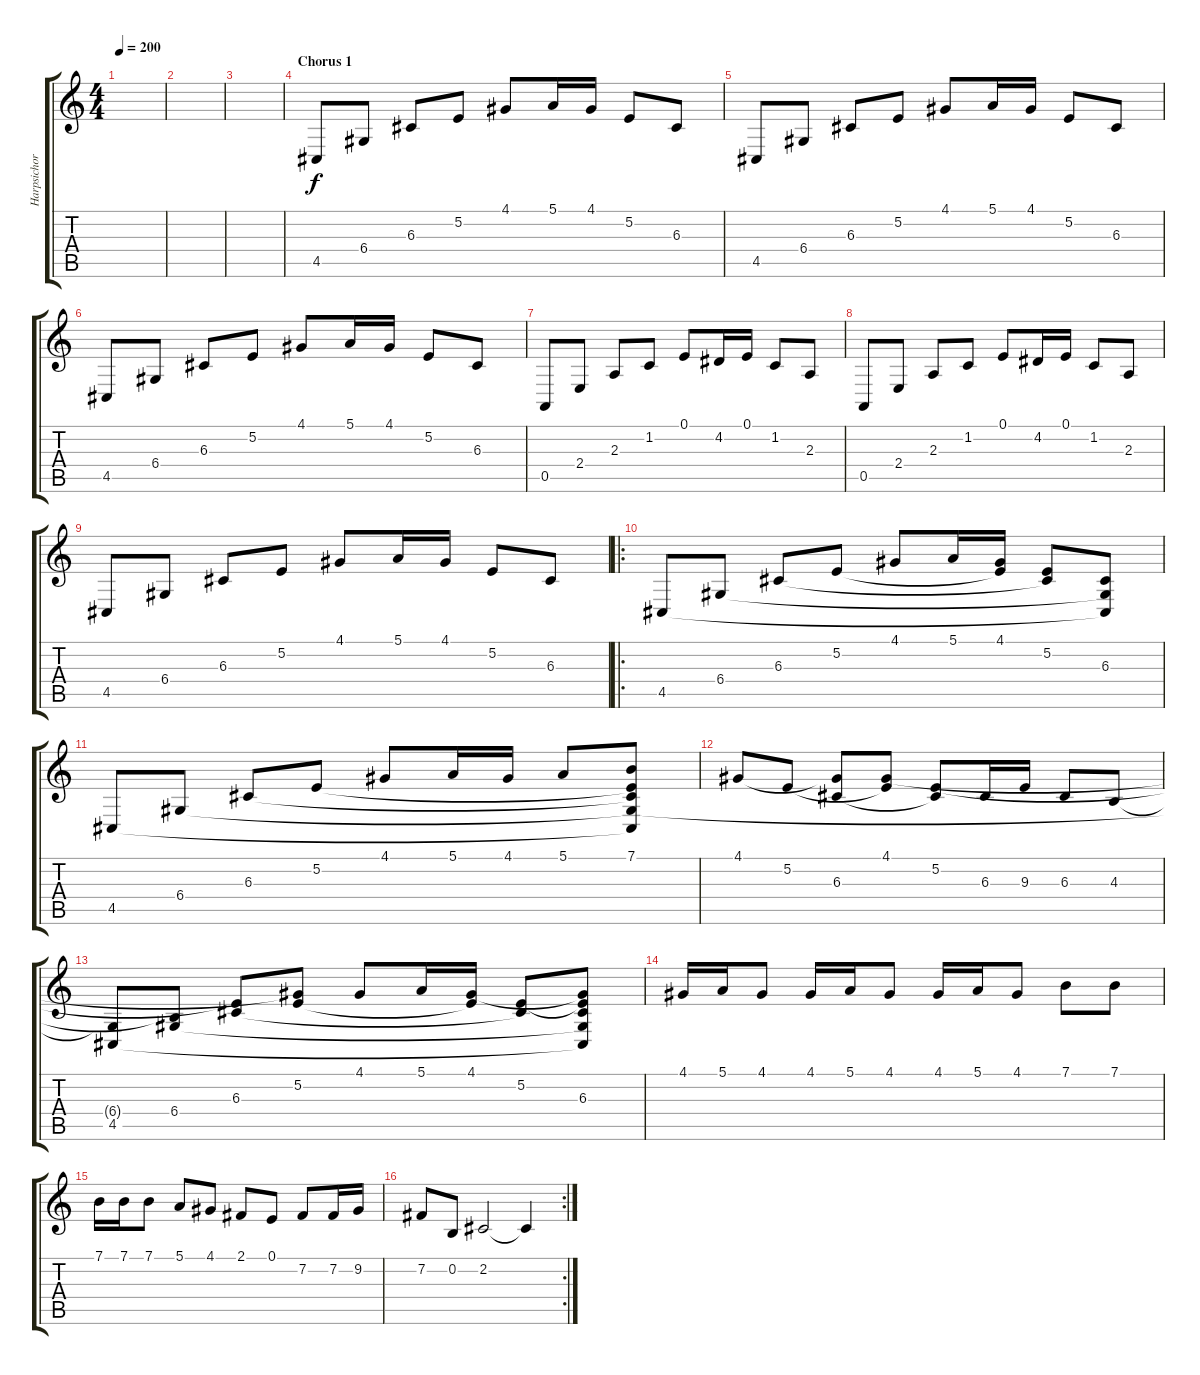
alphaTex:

\track ("Harpsichord" "Harpsichor") {instrument harpsichord}
\staff {score tabs}
\tuning (E4 B3 G3 D3 A2 E2) {hide}
\ts (4 4)
\tempo 200
\clef g2
\ks c
|
|
|
\section ("" "Chorus 1")
4.5.8 6.4.8 6.3.8 5.2.8 4.1.8 5.1.16 4.1.16 5.2.8 6.3.8 |
4.5.8 6.4.8 6.3.8 5.2.8 4.1.8 5.1.16 4.1.16 5.2.8 6.3.8 |
4.5.8 6.4.8 6.3.8 5.2.8 4.1.8 5.1.16 4.1.16 5.2.8 6.3.8 |
0.5.8 2.4.8 2.3.8 1.2.8 0.1.8 4.2.16 0.1.16 1.2.8 2.3.8 |
0.5.8 2.4.8 2.3.8 1.2.8 0.1.8 4.2.16 0.1.16 1.2.8 2.3.8 |
4.5.8 6.4.8 6.3.8 5.2.8 4.1.8 5.1.16 4.1.16 5.2.8 6.3.8 |
\ro
4.5.8 6.4.8 6.3.8 5.2.8 4.1.8 5.1.16 (4.1 5.2{t}).16 (5.2 6.3{t}).8 (6.3 6.4{t} 4.5{t}).8 |
4.5.8 6.4.8 6.3.8 5.2.8 4.1.8 5.1.16 4.1.16 5.1.8 (7.1 5.2{t} 6.3{t} 6.4{t} 4.5{t}).8 |
4.1.8 5.2.8 (4.1{t} 6.3).8 (4.1 5.2{t}).8 (5.2 6.3{t}).8 6.3.16 9.3.16 6.3.8 4.3.8 |
(6.4{t} 4.5).8 (4.3{t} 6.4).8 (5.2{t} 6.3).8 (4.1{t} 5.2).8 4.1.8 5.1.16 (4.1 5.2{t}).16 (5.2 6.3{t}).8 (4.1{t} 5.2{t} 6.3 6.4{t} 4.5{t}).8 |
4.1.16 5.1.16 4.1.8 4.1.16 5.1.16 4.1.8 4.1.16 5.1.16 4.1.8 7.1.8 7.1.8 |
7.1.16 7.1.16 7.1.8 5.1.8 4.1.8 2.1.8 0.1.8 7.2.8 7.2.16 9.2.16 |
\rc 2
7.2.8 0.2.8 2.2.2 2.2{t}.4
